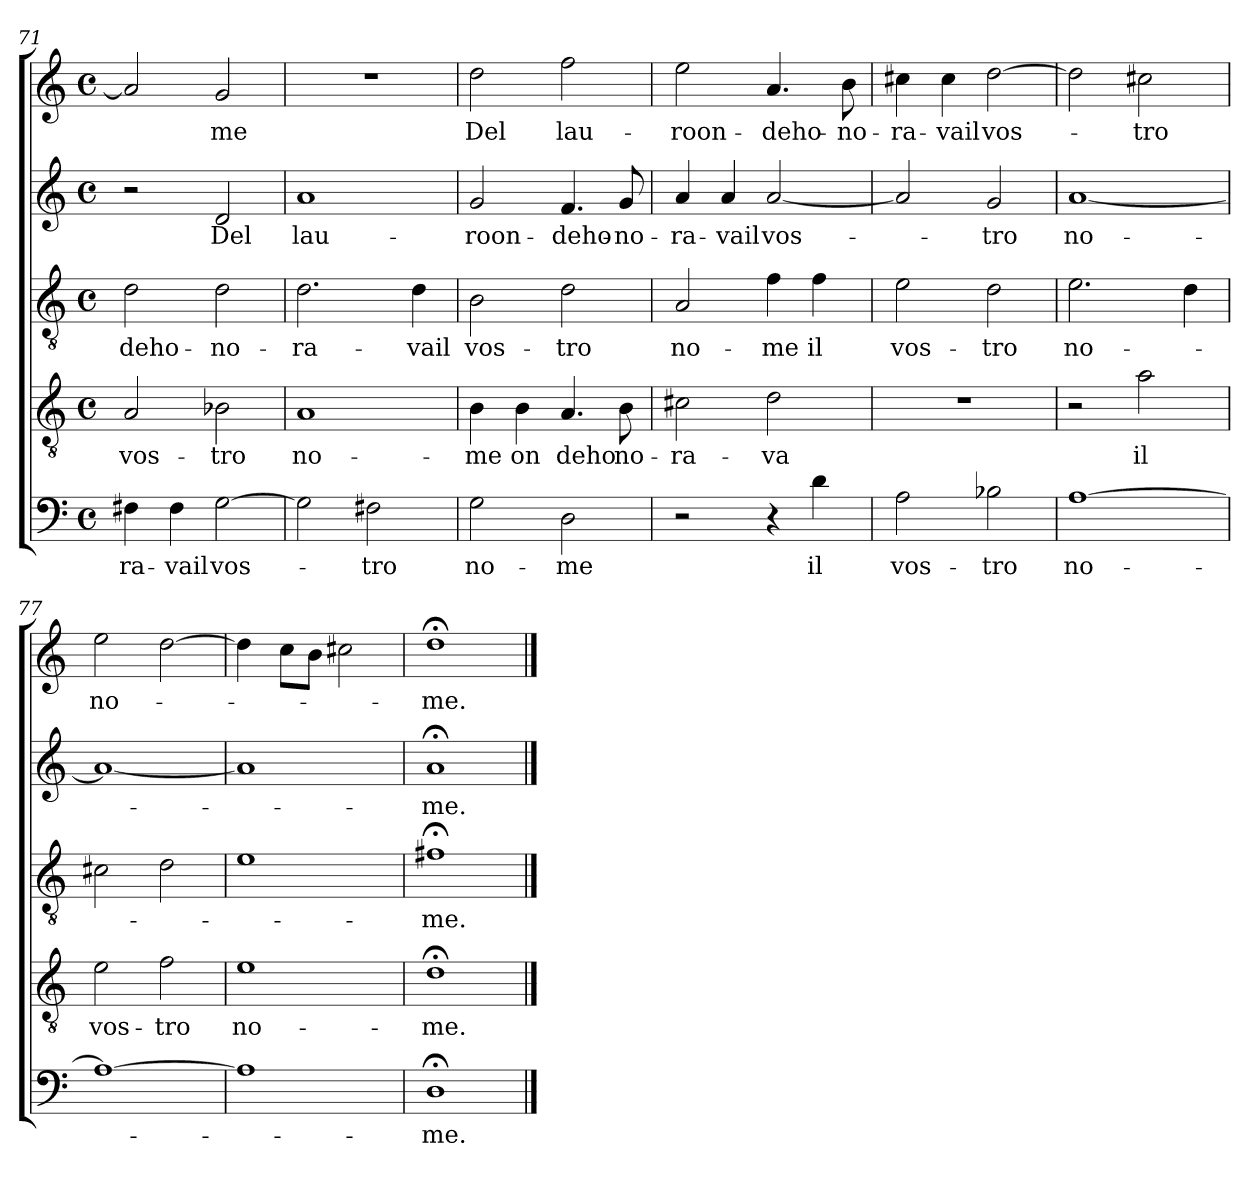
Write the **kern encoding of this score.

**kern	**text	**kern	**text	**kern	**text	**kern	**text	**kern	**text
*part5	*part5	*part4	*part4	*part3	*part3	*part2	*part2	*part1	*part1
*staff5	*staff5	*staff4	*staff4	*staff3	*staff3	*staff2	*staff2	*staff1	*staff1
*clefF4	*	*clefGv2	*	*clefGv2	*	*clefG2	*	*clefG2	*
*k[]	*	*k[]	*	*k[]	*	*k[]	*	*k[]	*
*C:	*	*C:	*	*C:	*	*C:	*	*C:	*
*M4/4	*	*M4/4	*	*M4/4	*	*M4/4	*	*M4/4	*
*met(c)	*	*met(c)	*	*met(c)	*	*met(c)	*	*met(c)	*
=71	=71	=71	=71	=71	=71	=71	=71	=71	=71
4F#X\	-ra-	2A/	vos-	2d\	-deho-	2r	.	2a/]	.
4F#\	-vail	.	.	.	.	.	.	.	.
[2G\	vos-	2B-X\	-tro	2d\	-no-	2d/	Del	2g/	-me
=72	=72	=72	=72	=72	=72	=72	=72	=72	=72
2G\]	.	1A	no-	2.d\	-ra-	1a	lau-	1r	.
2F#X\	-tro	.	.	.	.	.	.	.	.
.	.	.	.	4d\	-vail	.	.	.	.
=73	=73	=73	=73	=73	=73	=73	=73	=73	=73
2G\	no-	4B\	-me	2B\	vos-	2g/	-roon-	2dd\	Del
.	.	4B\	on	.	.	.	.	.	.
2D\	-me	4.A/	deho	2d\	-tro	4.f/	-deho-	2ff\	lau-
.	.	8B\	no-	.	.	8g/	-no-	.	.
!!LO:LB:g=z
=74	=74	=74	=74	=74	=74	=74	=74	=74	=74
2r	.	2c#X\	-ra-	2A/	no-	4a/	-ra-	2ee\	-roon-
.	.	.	.	.	.	4a/	-vail	.	.
4r	.	2d\	-va	4f\	-me	[2a/	vos-	4.a/	-deho-
4d\	il	.	.	4f\	il	.	.	.	.
.	.	.	.	.	.	.	.	8b\	-no-
=75	=75	=75	=75	=75	=75	=75	=75	=75	=75
2A\	vos-	1r	.	2e\	vos-	2a/]	.	4cc#X\	-ra-
.	.	.	.	.	.	.	.	4cc#\	-vail
2B-X\	-tro	.	.	2d\	-tro	2g/	-tro	[2dd\	vos-
=76	=76	=76	=76	=76	=76	=76	=76	=76	=76
[1A	no-	2r	.	2.e\	no-	[1a	no-	2dd\]	.
.	.	2a\	il	.	.	.	.	2cc#X\	-tro
.	.	.	.	4d\	.	.	.	.	.
=77	=77	=77	=77	=77	=77	=77	=77	=77	=77
1A_	.	2e\	vos-	2c#X\	.	1a_	.	2ee\	no-
.	.	2f\	-tro	2d\	.	.	.	[2dd\	.
=78	=78	=78	=78	=78	=78	=78	=78	=78	=78
1A]	.	1e	no-	1e	.	1a]	.	4dd\]	.
.	.	.	.	.	.	.	.	8cc\L	.
.	.	.	.	.	.	.	.	8b\J	.
.	.	.	.	.	.	.	.	2cc#X\	.
=79	=79	=79	=79	=79	=79	=79	=79	=79	=79
1D;<	-me.	1d;<	-me.	1f#X;<	-me.	1a;<	-me.	1dd;<	-me.
==	==	==	==	==	==	==	==	==	==
*-	*-	*-	*-	*-	*-	*-	*-	*-	*-
